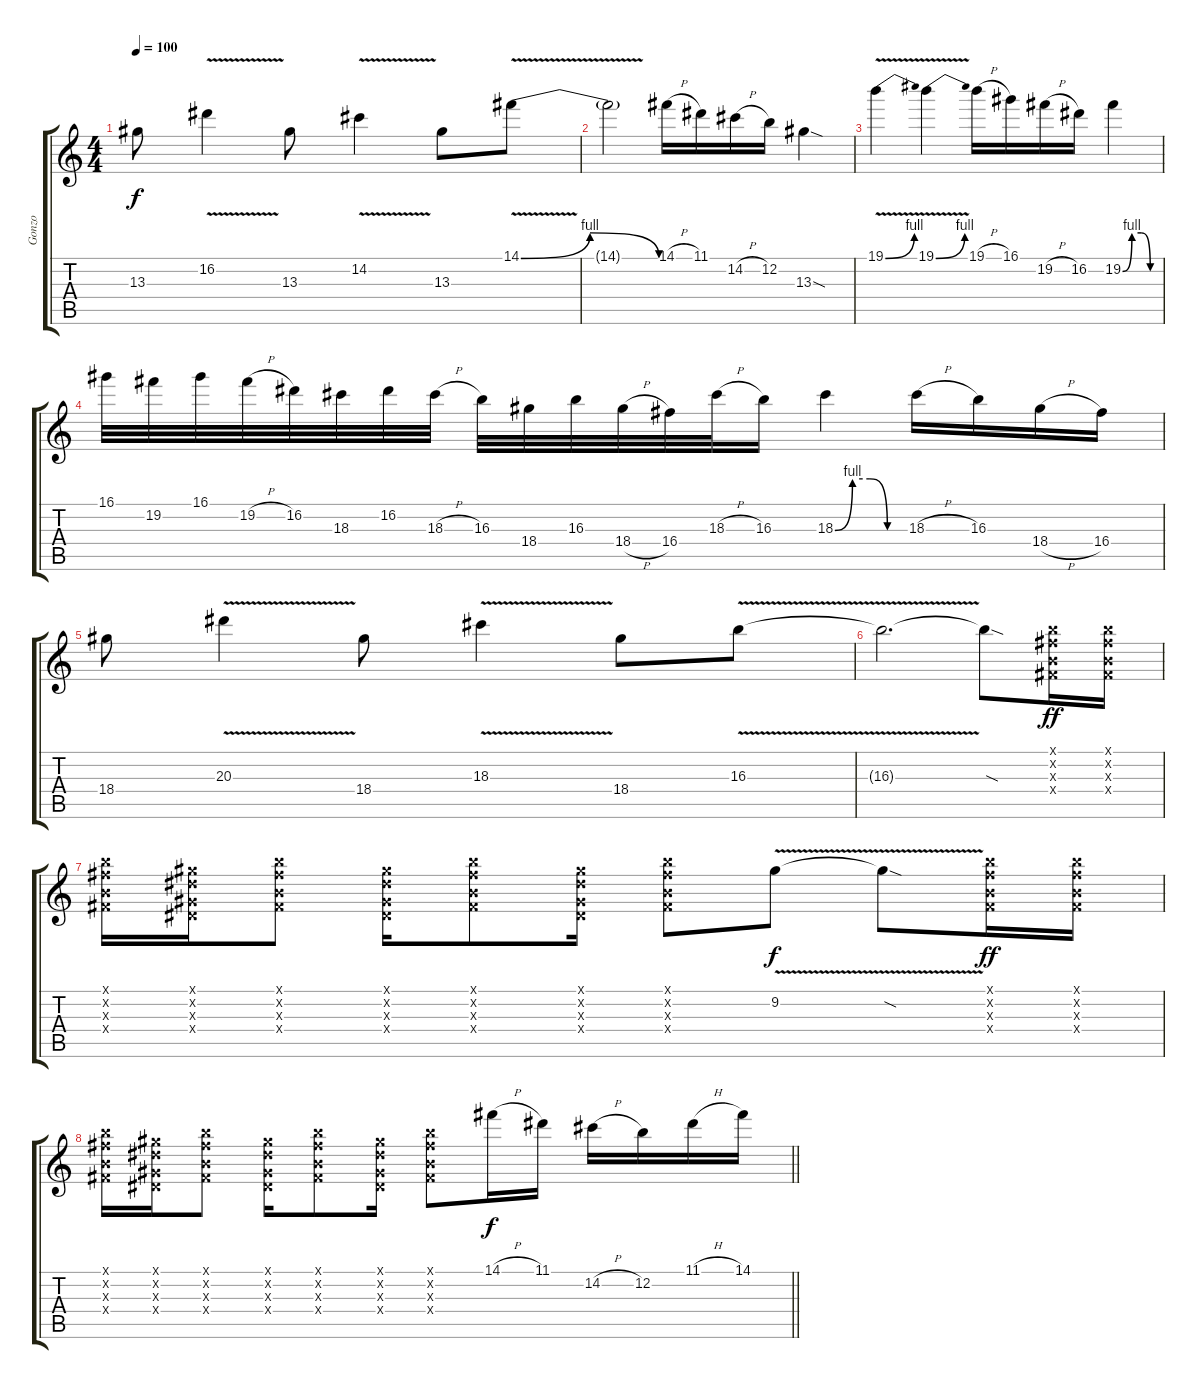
\track ("Gonzo" "Gonzo") {instrument distortionguitar}
\staff {score tabs}
\tuning (E4 B3 G3 D3 A2 E2) {hide}
\ts (4 4)
\tempo 100
\clef g2
\ks c
13.3.8{dy f} 16.2{v}.4 13.3.8 14.2{v}.4 13.3.8 14.1{be (bendrelease 0 0 10 4 50 4 60 0) v}.8 |
14.1{t}.2 14.1{h}.16 11.1.16 14.2{h}.16 12.2.16 13.3{sod}.4 |
19.1{be (bend 0 0 60 4) v}.4 19.1{be (bend 0 0 60 4) v}.4 19.1{h}.16 16.1.16 19.2{h}.16 16.2.16 19.2{be (custom 0 0 15 4 30 4 45 0 60 0)}.4 |
16.1.32 19.2.32 16.1.32 19.2{h}.32 16.2.32 18.3.32 16.2.32 18.3{h}.32 16.3.32 18.4.32 16.3.32 18.4{h}.32 16.4.32 18.3{h}.32 16.3.16 18.3{be (custom 0 0 15 4 30 4 45 0 60 0)}.4 18.3{h}.16 16.3.16 18.4{h}.16 16.4.16 |
18.4.8 20.3{v}.4 18.4.8 18.3{v}.4 18.4.8 16.3{v}.8 |
16.3{t}.2{d} 16.3{sod t}.8 (7.1{x} 7.2{x} 4.3{x} 4.4{x}).16{dy ff} (7.1{x} 7.2{x} 4.3{x} 4.4{x}).16 |
(7.1{x} 7.2{x} 4.3{x} 4.4{x}).16 (4.1{x} 4.2{x} 1.3{x} 1.4{x}).16 (7.1{x} 7.2{x} 4.3{x} 4.4{x}).8 (4.1{x} 4.2{x} 1.3{x} 1.4{x}).16 (7.1{x} 7.2{x} 4.3{x} 4.4{x}).8 (4.1{x} 4.2{x} 1.3{x} 1.4{x}).16 (7.1{x} 7.2{x} 4.3{x} 4.4{x}).8 9.2{v}.8{dy f} 9.2{sod t}.8 (7.1{x} 7.2{x} 4.3{x} 4.4{x}).16{dy ff} (7.1{x} 7.2{x} 4.3{x} 4.4{x}).16 |
\barLineRight lightlight
(7.1{x} 7.2{x} 4.3{x} 4.4{x}).16 (4.1{x} 4.2{x} 1.3{x} 1.4{x}).16 (7.1{x} 7.2{x} 4.3{x} 4.4{x}).8 (4.1{x} 4.2{x} 1.3{x} 1.4{x}).16 (7.1{x} 7.2{x} 4.3{x} 4.4{x}).8 (4.1{x} 4.2{x} 1.3{x} 1.4{x}).16 (7.1{x} 7.2{x} 4.3{x} 4.4{x}).8 14.1{h}.16{dy f volume 12} 11.1.16 14.2{h}.16 12.2.16 11.1{h}.16 14.1.16
